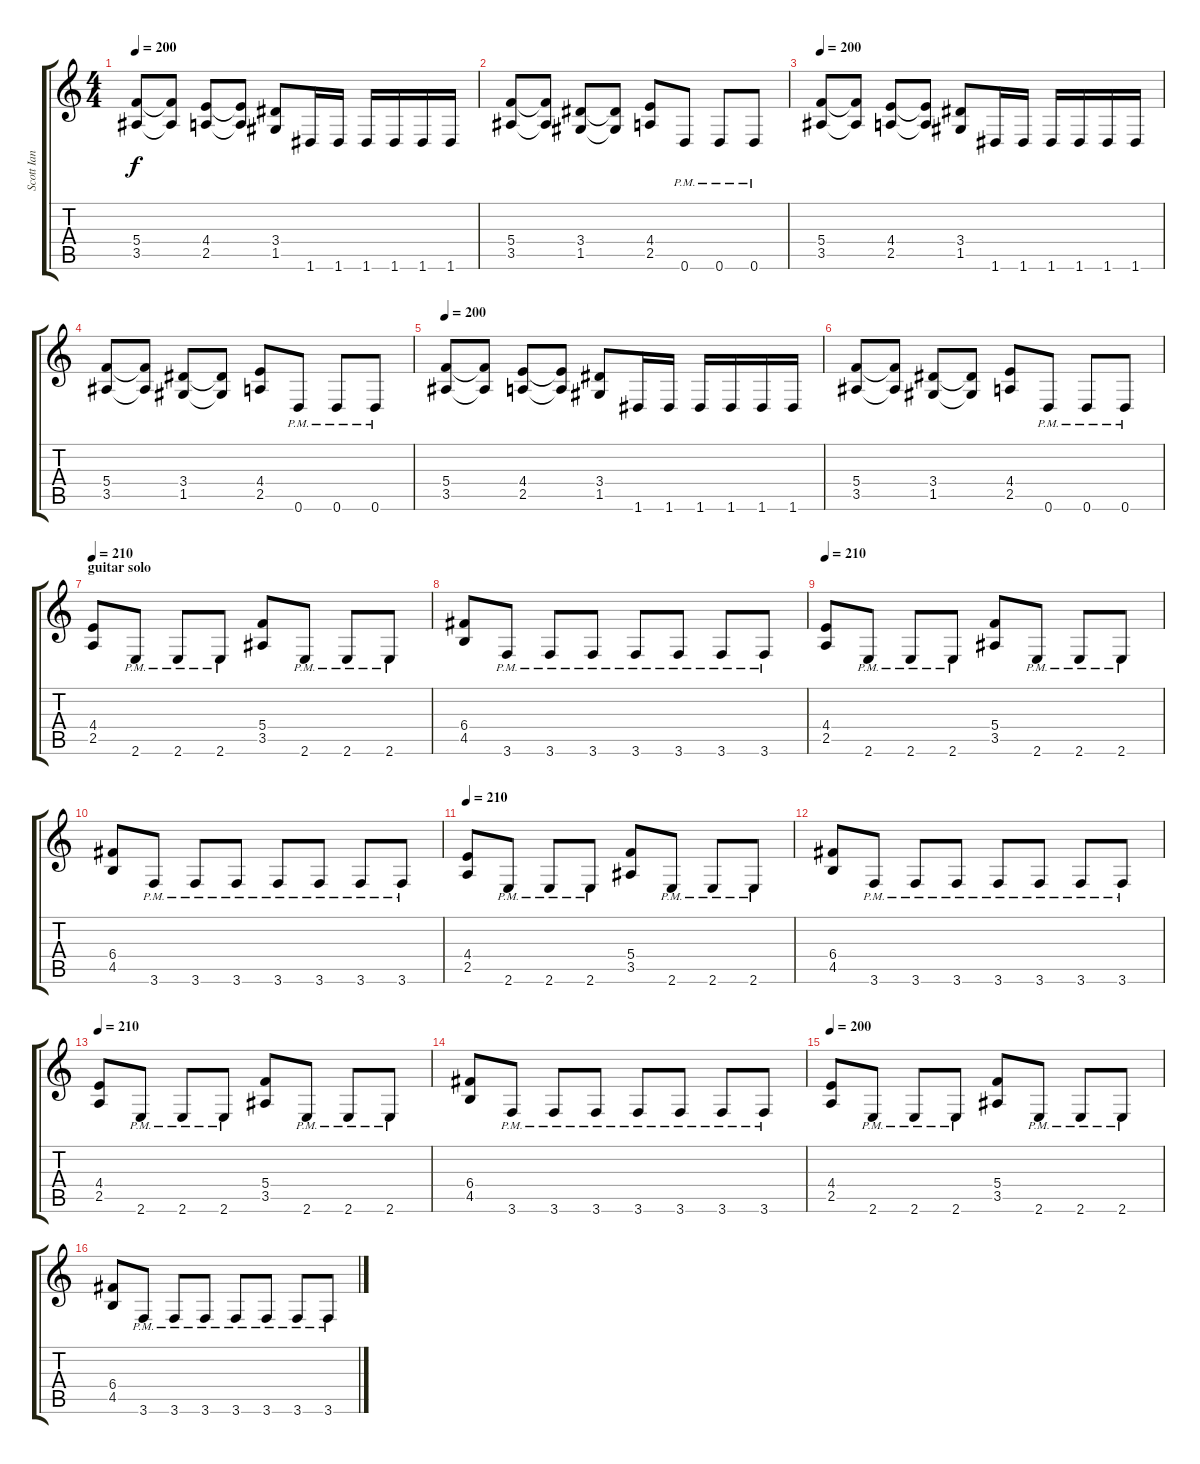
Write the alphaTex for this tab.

\track ("Scott Ian" "Scott Ian") {instrument distortionguitar}
\staff {score tabs}
\tuning (D4 A3 F3 C3 G2 D2) {hide}
\ts (4 4)
\tempo 200
\clef g2
\ks c
(5.4 3.5).8{dy f} (5.4{t} 3.5{t}).8 (4.4 2.5).8 (4.4{t} 2.5{t}).8 (3.4 1.5).8 1.6.16 1.6.16 1.6.16 1.6.16 1.6.16 1.6.16 |
(5.4 3.5).8 (5.4{t} 3.5{t}).8 (3.4 1.5).8 (3.4{t} 1.5{t}).8 (4.4 2.5).8 0.6{pm}.8 0.6{pm}.8 0.6{pm}.8 |
\tempo 200
(5.4 3.5).8 (5.4{t} 3.5{t}).8 (4.4 2.5).8 (4.4{t} 2.5{t}).8 (3.4 1.5).8 1.6.16 1.6.16 1.6.16 1.6.16 1.6.16 1.6.16 |
(5.4 3.5).8 (5.4{t} 3.5{t}).8 (3.4 1.5).8 (3.4{t} 1.5{t}).8 (4.4 2.5).8 0.6{pm}.8 0.6{pm}.8 0.6{pm}.8 |
\tempo 200
(5.4 3.5).8 (5.4{t} 3.5{t}).8 (4.4 2.5).8 (4.4{t} 2.5{t}).8 (3.4 1.5).8 1.6.16 1.6.16 1.6.16 1.6.16 1.6.16 1.6.16 |
(5.4 3.5).8 (5.4{t} 3.5{t}).8 (3.4 1.5).8 (3.4{t} 1.5{t}).8 (4.4 2.5).8 0.6{pm}.8 0.6{pm}.8 0.6{pm}.8 |
\section ("" "guitar solo")
\tempo 200
\tempo 210
(4.4 2.5).8 2.6{pm}.8 2.6{pm}.8 2.6{pm}.8 (5.4 3.5).8 2.6{pm}.8 2.6{pm}.8 2.6{pm}.8 |
(6.4 4.5).8 3.6{pm}.8 3.6{pm}.8 3.6{pm}.8 3.6{pm}.8 3.6{pm}.8 3.6{pm}.8 3.6{pm}.8 |
\tempo 200
\tempo 210
(4.4 2.5).8 2.6{pm}.8 2.6{pm}.8 2.6{pm}.8 (5.4 3.5).8 2.6{pm}.8 2.6{pm}.8 2.6{pm}.8 |
(6.4 4.5).8 3.6{pm}.8 3.6{pm}.8 3.6{pm}.8 3.6{pm}.8 3.6{pm}.8 3.6{pm}.8 3.6{pm}.8 |
\tempo 200
\tempo 210
(4.4 2.5).8 2.6{pm}.8 2.6{pm}.8 2.6{pm}.8 (5.4 3.5).8 2.6{pm}.8 2.6{pm}.8 2.6{pm}.8 |
(6.4 4.5).8 3.6{pm}.8 3.6{pm}.8 3.6{pm}.8 3.6{pm}.8 3.6{pm}.8 3.6{pm}.8 3.6{pm}.8 |
\tempo 200
\tempo 210
(4.4 2.5).8 2.6{pm}.8 2.6{pm}.8 2.6{pm}.8 (5.4 3.5).8 2.6{pm}.8 2.6{pm}.8 2.6{pm}.8 |
(6.4 4.5).8 3.6{pm}.8 3.6{pm}.8 3.6{pm}.8 3.6{pm}.8 3.6{pm}.8 3.6{pm}.8 3.6{pm}.8 |
\tempo 200
(4.4 2.5).8 2.6{pm}.8 2.6{pm}.8 2.6{pm}.8 (5.4 3.5).8 2.6{pm}.8 2.6{pm}.8 2.6{pm}.8 |
(6.4 4.5).8 3.6{pm}.8 3.6{pm}.8 3.6{pm}.8 3.6{pm}.8 3.6{pm}.8 3.6{pm}.8 3.6{pm}.8
